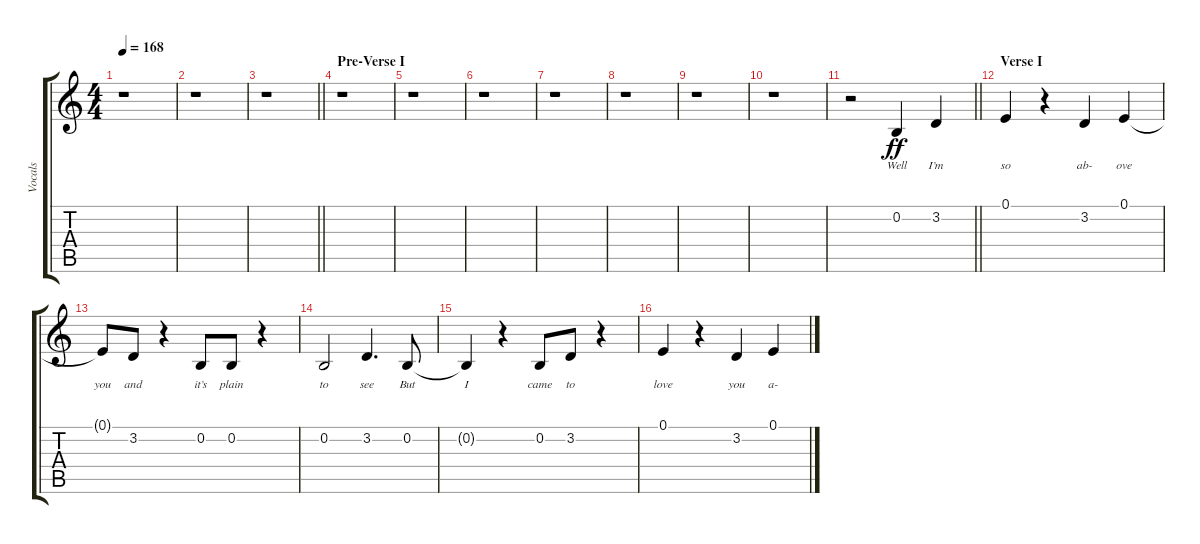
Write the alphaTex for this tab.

\track ("Vocals" "Vocals") {instrument altosax}
\staff {score tabs}
\tuning (E4 B3 G3 D3 A2 E2) {hide}
\ts (4 4)
\tempo 168
\clef g2
\ks c
r.1{dy ff} |
r.1 |
\barLineRight lightlight
r.1 |
\section ("" "Pre-Verse I")
r.1 |
r.1 |
r.1 |
r.1 |
r.1 |
r.1 |
r.1 |
\barLineRight lightlight
r.2 0.2.4{lyrics (0 "Well") lyrics (1 "") lyrics (2 "") lyrics (3 "") lyrics (4 "")} 3.2.4{lyrics (0 "I’m") lyrics (1 "") lyrics (2 "") lyrics (3 "") lyrics (4 "")} |
\section ("" "Verse I")
0.1.4{lyrics (0 "so") lyrics (1 "") lyrics (2 "") lyrics (3 "") lyrics (4 "")} r.4 3.2.4{lyrics (0 "ab-") lyrics (1 "") lyrics (2 "") lyrics (3 "") lyrics (4 "")} 0.1.4{lyrics (0 "ove") lyrics (1 "") lyrics (2 "") lyrics (3 "") lyrics (4 "")} |
0.1{t}.8{lyrics (0 "you") lyrics (1 "") lyrics (2 "") lyrics (3 "") lyrics (4 "")} 3.2.8{lyrics (0 "and") lyrics (1 "") lyrics (2 "") lyrics (3 "") lyrics (4 "")} r.4 0.2.8{lyrics (0 "it’s") lyrics (1 "") lyrics (2 "") lyrics (3 "") lyrics (4 "")} 0.2.8{lyrics (0 "plain") lyrics (1 "") lyrics (2 "") lyrics (3 "") lyrics (4 "")} r.4 |
0.2.2{lyrics (0 "to") lyrics (1 "") lyrics (2 "") lyrics (3 "") lyrics (4 "")} 3.2.4{d lyrics (0 "see") lyrics (1 "") lyrics (2 "") lyrics (3 "") lyrics (4 "")} 0.2.8{lyrics (0 "But") lyrics (1 "") lyrics (2 "") lyrics (3 "") lyrics (4 "")} |
0.2{t}.4{lyrics (0 "I") lyrics (1 "") lyrics (2 "") lyrics (3 "") lyrics (4 "")} r.4 0.2.8{lyrics (0 "came") lyrics (1 "") lyrics (2 "") lyrics (3 "") lyrics (4 "")} 3.2.8{lyrics (0 "to") lyrics (1 "") lyrics (2 "") lyrics (3 "") lyrics (4 "")} r.4 |
0.1.4{lyrics (0 "love") lyrics (1 "") lyrics (2 "") lyrics (3 "") lyrics (4 "")} r.4 3.2.4{lyrics (0 "you") lyrics (1 "") lyrics (2 "") lyrics (3 "") lyrics (4 "")} 0.1.4{lyrics (0 "a-") lyrics (1 "") lyrics (2 "") lyrics (3 "") lyrics (4 "")}
